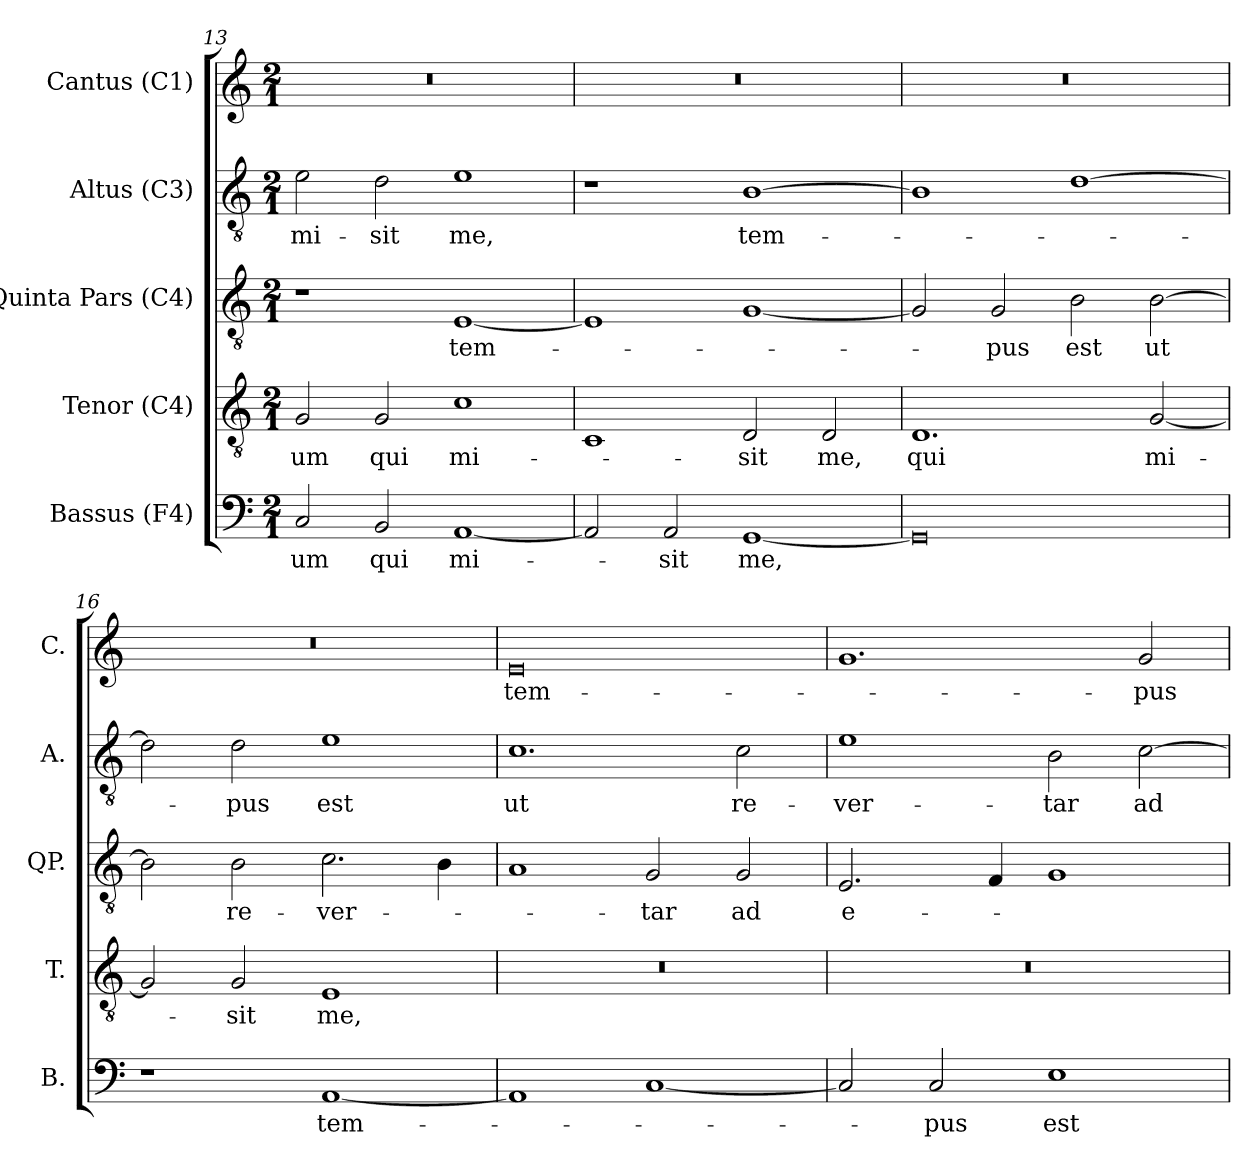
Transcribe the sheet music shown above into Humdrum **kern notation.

**kern	**text	**kern	**text	**kern	**text	**kern	**text	**kern	**text
*part5	*part5	*part4	*part4	*part3	*part3	*part2	*part2	*part1	*part1
*staff5	*staff5	*staff4	*staff4	*staff3	*staff3	*staff2	*staff2	*staff1	*staff1
*I"Bassus (F4)	*	*I"Tenor (C4)	*	*I"Quinta Pars (C4)	*	*I"Altus (C3)	*	*I"Cantus (C1)	*
*I'B.	*	*I'T.	*	*I'QP.	*	*I'A.	*	*I'C.	*
*clefF4	*	*clefGv2	*	*clefGv2	*	*clefGv2	*	*clefG2	*
*	*	*ITrd7c12	*	*ITrd7c12	*	*ITrd7c12	*	*	*
*k[]	*	*k[]	*	*k[]	*	*k[]	*	*k[]	*
*C:	*	*C:	*	*C:	*	*C:	*	*C:	*
*M2/1	*	*M2/1	*	*M2/1	*	*M2/1	*	*M2/1	*
=13	=13	=13	=13	=13	=13	=13	=13	=13	=13
!	!LO:LY:b:color=#000000	!	!	!	!	!	!	!	!
!	!	!	!LO:LY:b:color=#000000	!	!	!	!	!	!
!	!	!	!	!	!	!	!LO:LY:b:color=#000000	!LO:N:vis=1	!
2Ci/	-um	2GGi/	-um	1r	.	2Ei\	mi-	0r	.
!	!LO:LY:b:color=#000000	!	!	!	!	!	!	!	!
!	!	!	!LO:LY:b:color=#000000	!	!	!	!	!	!
!	!	!	!	!	!	!	!LO:LY:b:color=#000000	!	!
2BBi/	qui	2GGi/	qui	.	.	2Di\	-sit	.	.
!	!LO:LY:b:color=#000000	!	!	!	!	!	!	!	!
!	!	!	!LO:LY:b:color=#000000	!	!	!	!	!	!
!	!	!	!	!	!LO:LY:b:color=#000000	!	!	!	!
!	!	!	!	!	!	!	!LO:LY:b:color=#000000	!	!
[1AAi	mi-	1Ci	mi-	[1EEi	tem-	1Ei	me,	.	.
=14	=14	=14	=14	=14	=14	=14	=14	=14	=14
!	!	!	!	!	!	!	!	!LO:N:vis=1	!
2AAi/]	.	1CCi	.	1EEi]	.	1r	.	0r	.
!	!LO:LY:b:color=#000000	!	!	!	!	!	!	!	!
2AAi/	-sit	.	.	.	.	.	.	.	.
!	!LO:LY:b:color=#000000	!	!	!	!	!	!	!	!
!	!	!	!LO:LY:b:color=#000000	!	!	!	!	!	!
!	!	!	!	!	!	!	!LO:LY:b:color=#000000	!	!
[1GGi	me,	2DDi/	-sit	[1GGi	.	[1BBi	tem-	.	.
!	!	!	!LO:LY:b:color=#000000	!	!	!	!	!	!
.	.	2DDi/	me,	.	.	.	.	.	.
=15	=15	=15	=15	=15	=15	=15	=15	=15	=15
!	!	!	!LO:LY:b:color=#000000	!	!	!	!	!LO:N:vis=1	!
0GGi]	.	1.DDi	qui	2GGi/]	.	1BBi]	.	0r	.
!	!	!	!	!	!LO:LY:b:color=#000000	!	!	!	!
.	.	.	.	2GGi/	-pus	.	.	.	.
!	!	!	!	!	!LO:LY:b:color=#000000	!	!	!	!
.	.	.	.	2BBi\	est	[1Di	.	.	.
!	!	!	!LO:LY:b:color=#000000	!	!	!	!	!	!
!	!	!	!	!	!LO:LY:b:color=#000000	!	!	!	!
.	.	[2GGi/	mi-	[2BBi\	ut	.	.	.	.
!!LO:PB:g=z
=16	=16	=16	=16	=16	=16	=16	=16	=16	=16
!	!	!	!	!	!	!	!	!LO:N:vis=1	!
1r	.	2GGi/]	.	2BBi\]	.	2Di\]	.	0r	.
!	!	!	!LO:LY:b:color=#000000	!	!	!	!	!	!
!	!	!	!	!	!LO:LY:b:color=#000000	!	!	!	!
!	!	!	!	!	!	!	!LO:LY:b:color=#000000	!	!
.	.	2GGi/	-sit	2BBi\	re-	2Di\	-pus	.	.
!	!LO:LY:b:color=#000000	!	!	!	!	!	!	!	!
!	!	!	!LO:LY:b:color=#000000	!	!	!	!	!	!
!	!	!	!	!	!LO:LY:b:color=#000000	!	!	!	!
!	!	!	!	!	!	!	!LO:LY:b:color=#000000	!	!
[1AAi	tem-	1EEi	me,	2.Ci\	-ver-	1Ei	est	.	.
.	.	.	.	4BBi\	.	.	.	.	.
=17	=17	=17	=17	=17	=17	=17	=17	=17	=17
!	!	!LO:N:vis=1	!	!	!	!	!	!	!
!	!	!	!	!	!	!	!LO:LY:b:color=#000000	!	!
!	!	!	!	!	!	!	!	!	!LO:LY:b:color=#000000
1AAi]	.	0r	.	1AAi	.	1.Ci	ut	0ei	tem-
!	!	!	!	!	!LO:LY:b:color=#000000	!	!	!	!
[1Ci	.	.	.	2GGi/	-tar	.	.	.	.
!	!	!	!	!	!LO:LY:b:color=#000000	!	!	!	!
!	!	!	!	!	!	!	!LO:LY:b:color=#000000	!	!
.	.	.	.	2GGi/	ad	2Ci\	re-	.	.
=18	=18	=18	=18	=18	=18	=18	=18	=18	=18
!	!	!LO:N:vis=1	!	!	!	!	!	!	!
!	!	!	!	!	!LO:LY:b:color=#000000	!	!	!	!
!	!	!	!	!	!	!	!LO:LY:b:color=#000000	!	!
2Ci/]	.	0r	.	2.EEi/	e-	1Ei	-ver-	1.gi	.
!	!LO:LY:b:color=#000000	!	!	!	!	!	!	!	!
2Ci/	-pus	.	.	.	.	.	.	.	.
.	.	.	.	4FFi/	.	.	.	.	.
!	!LO:LY:b:color=#000000	!	!	!	!	!	!	!	!
!	!	!	!	!	!	!	!LO:LY:b:color=#000000	!	!
1Ei	est	.	.	1GGi	.	2BBi\	-tar	.	.
!	!	!	!	!	!	!	!LO:LY:b:color=#000000	!	!
!	!	!	!	!	!	!	!	!	!LO:LY:b:color=#000000
.	.	.	.	.	.	[2Ci\	ad	2gi/	-pus
=	=	=	=	=	=	=	=	=	=
*-	*-	*-	*-	*-	*-	*-	*-	*-	*-
